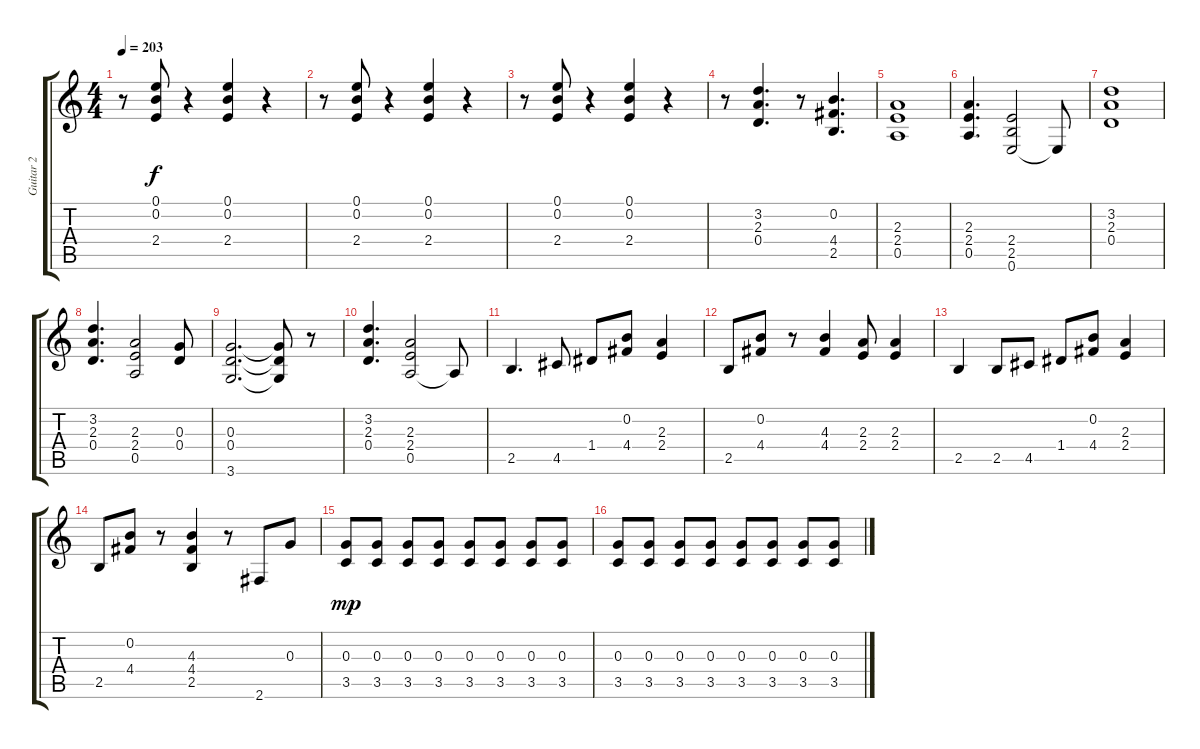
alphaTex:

\track ("Guitar 2" "Guitar 2") {instrument distortionguitar}
\staff {score tabs}
\tuning (E4 B3 G3 D3 A2 E2) {hide}
\ts (4 4)
\tempo 203
\clef g2
\ks c
r.8{dy f} (0.1 0.2 2.4).8 r.4 (0.1 0.2 2.4).4 r.4 |
r.8 (0.1 0.2 2.4).8 r.4 (0.1 0.2 2.4).4 r.4 |
r.8 (0.1 0.2 2.4).8 r.4 (0.1 0.2 2.4).4 r.4 |
r.8 (3.2 2.3 0.4).4{d} r.8 (0.2 4.4 2.5).4{d} |
(2.3 2.4 0.5).1 |
(2.3 2.4 0.5).4{d} (2.4 2.5 0.6).2 0.6{t}.8 |
(3.2 2.3 0.4).1 |
(3.2 2.3 0.4).4{d} (2.3 2.4 0.5).2 (0.3 0.4).8 |
(0.3 0.4 3.6).2{d} (0.3{t} 0.4{t} 3.6{t}).8 r.8 |
(3.2 2.3 0.4).4{d} (2.3 2.4 0.5).2 0.5{t}.8 |
2.5.4{d} 4.5.8 1.4.8 (0.2 4.4).8 (2.3 2.4).4 |
2.5.8 (0.2 4.4).8 r.8 (4.3 4.4).4 (2.3 2.4).8 (2.3 2.4).4 |
2.5.4 2.5.8 4.5.8 1.4.8 (0.2 4.4).8 (2.3 2.4).4 |
2.5.8 (0.2 4.4).8 r.8 (4.3 4.4 2.5).4 r.8 2.6.8 0.3.8 |
(0.3 3.5).8{dy mp} (0.3 3.5).8 (0.3 3.5).8 (0.3 3.5).8 (0.3 3.5).8 (0.3 3.5).8 (0.3 3.5).8 (0.3 3.5).8 |
(0.3 3.5).8 (0.3 3.5).8 (0.3 3.5).8 (0.3 3.5).8 (0.3 3.5).8 (0.3 3.5).8 (0.3 3.5).8 (0.3 3.5).8
